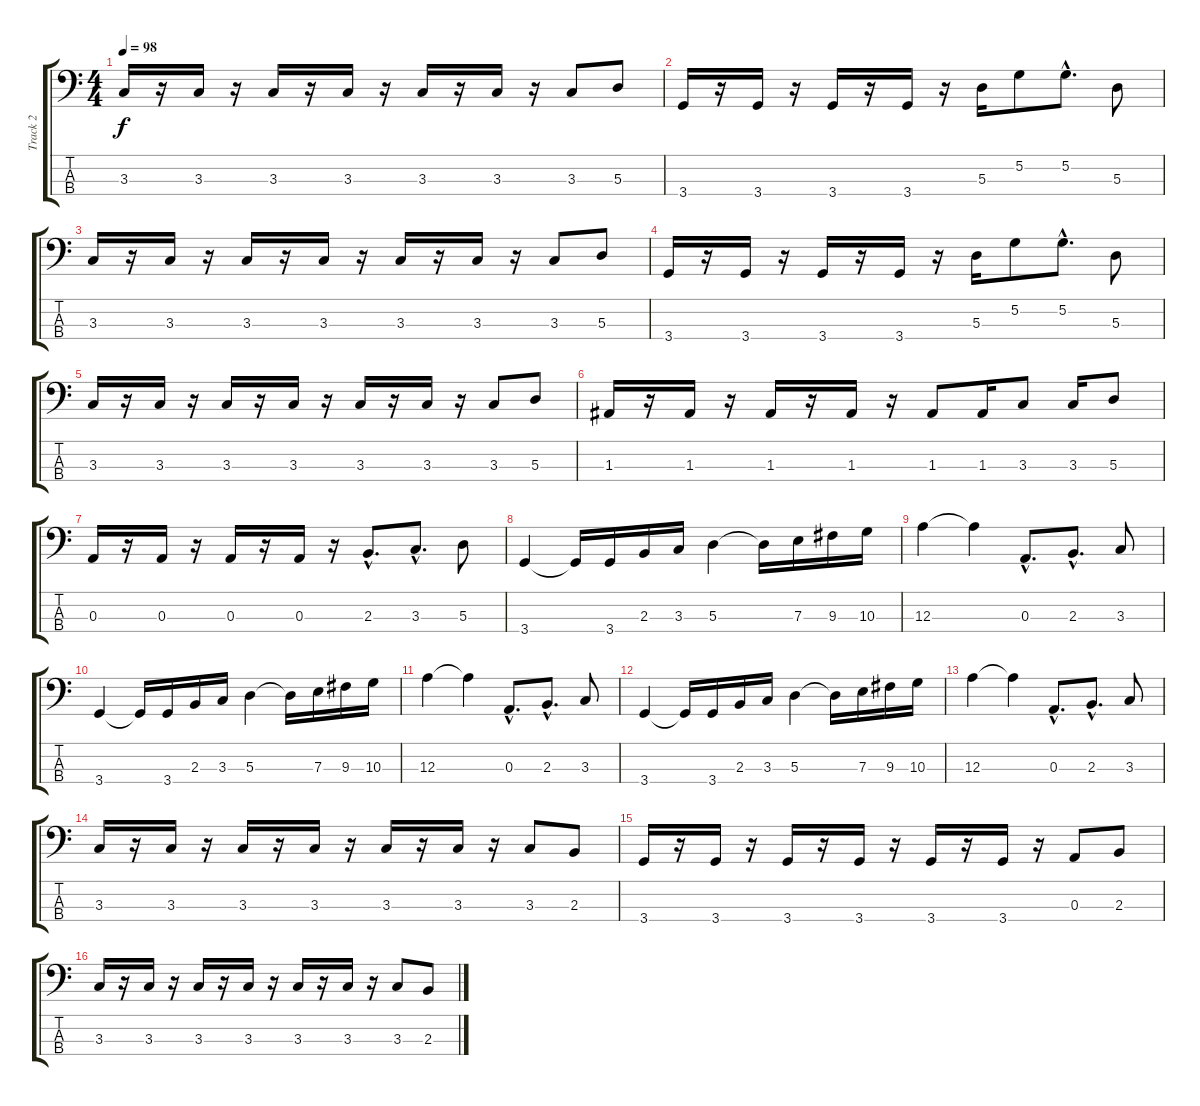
\track ("Track 2" "Track 2") {instrument electricbasspick}
\staff {score tabs}
\tuning (G2 D2 A1 E1) {hide}
\ts (4 4)
\tempo 98
\clef f4
\ks c
3.3.16{dy f} r.16 3.3.16 r.16 3.3.16 r.16 3.3.16 r.16 3.3.16 r.16 3.3.16 r.16 3.3.8 5.3.8 |
3.4.16 r.16 3.4.16 r.16 3.4.16 r.16 3.4.16 r.16 5.3.16 5.2.8 5.2{hac}.8{d} 5.3.8 |
3.3.16 r.16 3.3.16 r.16 3.3.16 r.16 3.3.16 r.16 3.3.16 r.16 3.3.16 r.16 3.3.8 5.3.8 |
3.4.16 r.16 3.4.16 r.16 3.4.16 r.16 3.4.16 r.16 5.3.16 5.2.8 5.2{hac}.8{d} 5.3.8 |
3.3.16 r.16 3.3.16 r.16 3.3.16 r.16 3.3.16 r.16 3.3.16 r.16 3.3.16 r.16 3.3.8 5.3.8 |
1.3.16 r.16 1.3.16 r.16 1.3.16 r.16 1.3.16 r.16 1.3.8 1.3.16 3.3.8 3.3.16 5.3.8 |
0.3.16 r.16 0.3.16 r.16 0.3.16 r.16 0.3.16 r.16 2.3{hac}.8{d} 3.3{hac}.8{d} 5.3.8 |
3.4.4 3.4{t}.16 3.4.16 2.3.16 3.3.16 5.3.4 5.3{t}.16 7.3.16 9.3.16 10.3.16 |
12.3.4 12.3{t}.4 0.3{hac}.8{d} 2.3{hac}.8{d} 3.3.8 |
3.4.4 3.4{t}.16 3.4.16 2.3.16 3.3.16 5.3.4 5.3{t}.16 7.3.16 9.3.16 10.3.16 |
12.3.4 12.3{t}.4 0.3{hac}.8{d} 2.3{hac}.8{d} 3.3.8 |
3.4.4 3.4{t}.16 3.4.16 2.3.16 3.3.16 5.3.4 5.3{t}.16 7.3.16 9.3.16 10.3.16 |
12.3.4 12.3{t}.4 0.3{hac}.8{d} 2.3{hac}.8{d} 3.3.8 |
3.3.16 r.16 3.3.16 r.16 3.3.16 r.16 3.3.16 r.16 3.3.16 r.16 3.3.16 r.16 3.3.8 2.3.8 |
3.4.16 r.16 3.4.16 r.16 3.4.16 r.16 3.4.16 r.16 3.4.16 r.16 3.4.16 r.16 0.3.8 2.3.8 |
3.3.16 r.16 3.3.16 r.16 3.3.16 r.16 3.3.16 r.16 3.3.16 r.16 3.3.16 r.16 3.3.8 2.3.8
